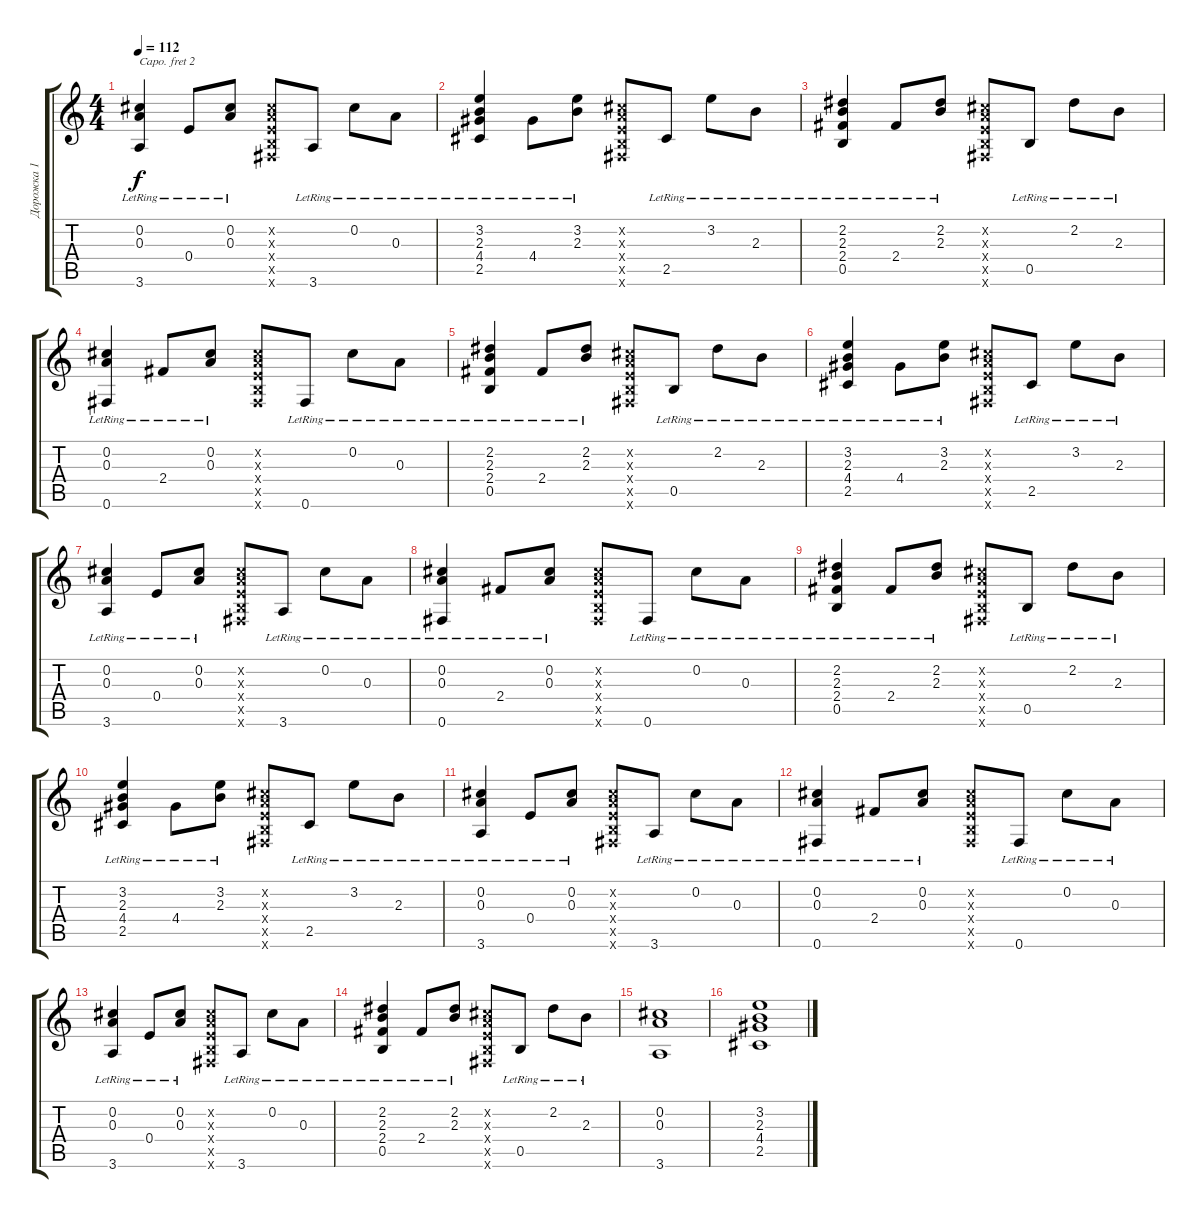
\track ("Дорожка 1" "Дорожка 1") {instrument acousticguitarnylon}
\staff {score tabs}
\capo 2
\tuning (E4 B3 G3 D3 A2 E2) {hide}
\ts (4 4)
\tempo 112
\clef g2
\ks c
(0.2{lr} 0.3{lr} 3.6{lr}).4{dy f} 0.4{lr}.8 (0.2{lr} 0.3{lr}).8 (0.2{x} 0.3{x} 0.4{x} 0.5{x} 0.6{x}).8 3.6{lr}.8 0.2{lr}.8 0.3{lr}.8 |
(3.2{lr} 2.3{lr} 4.4{lr} 2.5{lr}).4 4.4{lr}.8 (3.2{lr} 2.3{lr}).8 (0.2{x} 0.3{x} 0.4{x} 0.5{x} 0.6{x}).8 2.5{lr}.8 3.2{lr}.8 2.3{lr}.8 |
(2.2{lr} 2.3{lr} 2.4{lr} 0.5{lr}).4 2.4{lr}.8 (2.2{lr} 2.3{lr}).8 (0.2{x} 0.3{x} 0.4{x} 0.5{x} 0.6{x}).8 0.5{lr}.8 2.2{lr}.8 2.3{lr}.8 |
(0.2{lr} 0.3{lr} 0.6{lr}).4 2.4{lr}.8 (0.2{lr} 0.3{lr}).8 (0.2{x} 0.3{x} 0.4{x} 0.5{x} 0.6{x}).8 0.6{lr}.8 0.2{lr}.8 0.3{lr}.8 |
(2.2{lr} 2.3{lr} 2.4{lr} 0.5{lr}).4 2.4{lr}.8 (2.2{lr} 2.3{lr}).8 (0.2{x} 0.3{x} 0.4{x} 0.5{x} 0.6{x}).8 0.5{lr}.8 2.2{lr}.8 2.3{lr}.8 |
(3.2{lr} 2.3{lr} 4.4{lr} 2.5{lr}).4 4.4{lr}.8 (3.2{lr} 2.3{lr}).8 (0.2{x} 0.3{x} 0.4{x} 0.5{x} 0.6{x}).8 2.5{lr}.8 3.2{lr}.8 2.3{lr}.8 |
(0.2{lr} 0.3{lr} 3.6{lr}).4 0.4{lr}.8 (0.2{lr} 0.3{lr}).8 (0.2{x} 0.3{x} 0.4{x} 0.5{x} 0.6{x}).8 3.6{lr}.8 0.2{lr}.8 0.3{lr}.8 |
(0.2{lr} 0.3{lr} 0.6{lr}).4 2.4{lr}.8 (0.2{lr} 0.3{lr}).8 (0.2{x} 0.3{x} 0.4{x} 0.5{x} 0.6{x}).8 0.6{lr}.8 0.2{lr}.8 0.3{lr}.8 |
(2.2{lr} 2.3{lr} 2.4{lr} 0.5{lr}).4 2.4{lr}.8 (2.2{lr} 2.3{lr}).8 (0.2{x} 0.3{x} 0.4{x} 0.5{x} 0.6{x}).8 0.5{lr}.8 2.2{lr}.8 2.3{lr}.8 |
(3.2{lr} 2.3{lr} 4.4{lr} 2.5{lr}).4 4.4{lr}.8 (3.2{lr} 2.3{lr}).8 (0.2{x} 0.3{x} 0.4{x} 0.5{x} 0.6{x}).8 2.5{lr}.8 3.2{lr}.8 2.3{lr}.8 |
(0.2{lr} 0.3{lr} 3.6{lr}).4 0.4{lr}.8 (0.2{lr} 0.3{lr}).8 (0.2{x} 0.3{x} 0.4{x} 0.5{x} 0.6{x}).8 3.6{lr}.8 0.2{lr}.8 0.3{lr}.8 |
(0.2{lr} 0.3{lr} 0.6{lr}).4 2.4{lr}.8 (0.2{lr} 0.3{lr}).8 (0.2{x} 0.3{x} 0.4{x} 0.5{x} 0.6{x}).8 0.6{lr}.8 0.2{lr}.8 0.3{lr}.8 |
(0.2{lr} 0.3{lr} 3.6{lr}).4 0.4{lr}.8 (0.2{lr} 0.3{lr}).8 (0.2{x} 0.3{x} 0.4{x} 0.5{x} 0.6{x}).8 3.6{lr}.8 0.2{lr}.8 0.3{lr}.8 |
(2.2{lr} 2.3{lr} 2.4{lr} 0.5{lr}).4 2.4{lr}.8 (2.2{lr} 2.3{lr}).8 (0.2{x} 0.3{x} 0.4{x} 0.5{x} 0.6{x}).8 0.5{lr}.8 2.2{lr}.8 2.3{lr}.8 |
(0.2 0.3 3.6).1 |
(3.2 2.3 4.4 2.5).1
